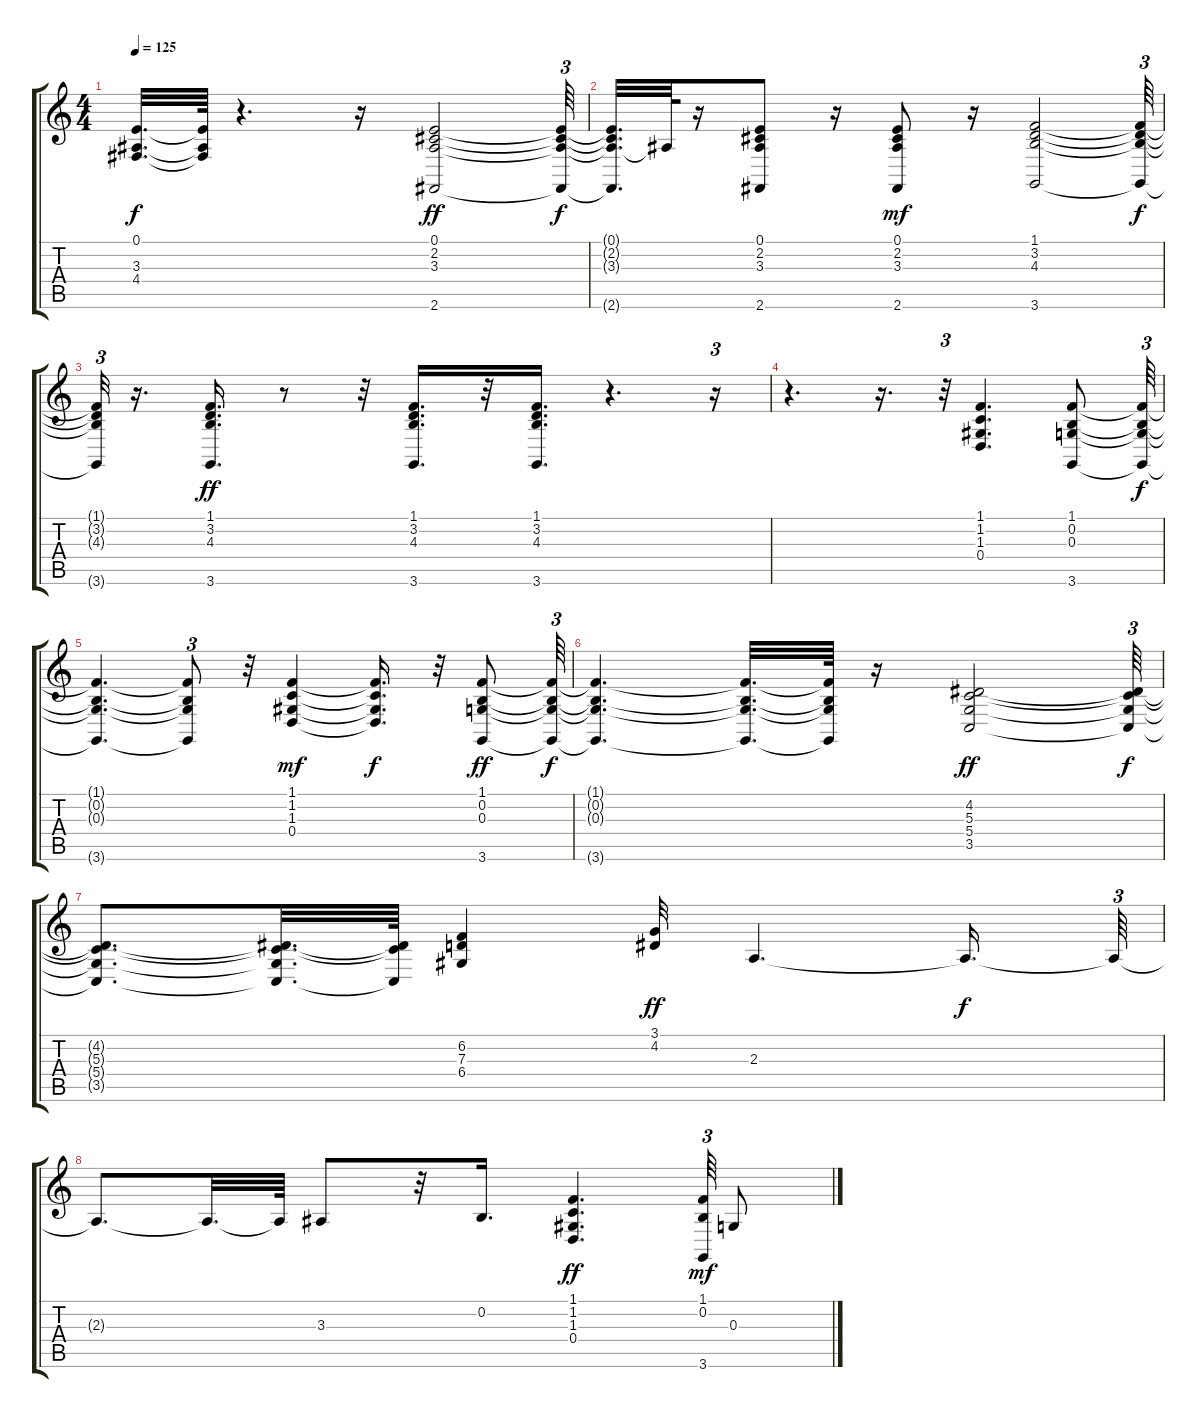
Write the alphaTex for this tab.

\track "" {instrument acousticgrandpiano}
\staff {score tabs}
\tuning (E4 B3 G3 D3 A2 E2) {hide}
\ts (4 4)
\tempo 125
\clef g2
\ks c
(0.1{t} 3.3{t} 4.4{t}).32{d dy f} (0.1{t} 3.3{t} 4.4{t}).64 r.4{d} r.16 (0.1 2.2 3.3 2.6).2{dy ff} (0.1{t} 2.2{t} 3.3{t} 2.6{t}).64{tu (3 2) dy f} |
(0.1{t} 2.2{t} 3.3{t} 2.6{t}).32{d} 3.3{t}.64 r.16 (0.1 2.2 3.3 2.6).8 r.16 (0.1 2.2 3.3 2.6).8{dy mf} r.16 (1.1 3.2 4.3 3.6).2 (1.1{t} 3.2{t} 4.3{t} 3.6{t}).64{tu (3 2) dy f} |
(1.1{t} 3.2{t} 4.3{t} 3.6{t}).32{tu (3 2)} r.16{d} (1.1 3.2 4.3 3.6).16{d dy ff} r.8 r.32 (1.1 3.2 4.3 3.6).16{d} r.32 (1.1 3.2 4.3 3.6).16{d} r.4{d} r.16{tu (3 2)} |
r.4{d} r.16{d} r.32{tu (3 2)} (1.1 1.2 1.3 0.4).4{d} (1.1 0.2 0.3 3.6).8 (1.1{t} 0.2{t} 0.3{t} 3.6{t}).64{tu (3 2) dy f} |
(1.1{t} 0.2{t} 0.3{t} 3.6{t}).4{d} (1.1{t} 0.2{t} 0.3{t} 3.6{t}).8{tu (3 2)} r.32 (1.1 1.2 1.3 0.4).4{dy mf} (1.1{t} 1.2{t} 1.3{t} 0.4{t}).16{d dy f} r.32 (1.1 0.2 0.3 3.6).8{dy ff} (1.1{t} 0.2{t} 0.3{t} 3.6{t}).64{tu (3 2) dy f} |
(1.1{t} 0.2{t} 0.3{t} 3.6{t}).4{d} (1.1{t} 0.2{t} 0.3{t} 3.6{t}).32{d} (1.1{t} 0.2{t} 0.3{t} 3.6{t}).64 r.16 (4.2 5.3 5.4 3.5).2{dy ff} (4.2{t} 5.3{t} 5.4{t} 3.5{t}).64{tu (3 2) dy f} |
(4.2{t} 5.3{t} 5.4{t} 3.5{t}).8{d} (4.2{t} 5.3{t} 5.4{t} 3.5{t}).32{d} (4.2{t} 5.3{t} 3.5{t}).64 (6.2 7.3 6.4).4 (3.1 4.2).32{dy ff} 2.3.4{d} 2.3{t}.16{d dy f} 2.3{t}.64{tu (3 2)} |
2.3{t}.8{d} 2.3{t}.32{d} 2.3{t}.64 3.3.8 r.32 0.2.16{d} (1.1 1.2 1.3 0.4).4{d dy ff} (1.1 0.2 3.6).64{tu (3 2) dy mf} 0.3.8
